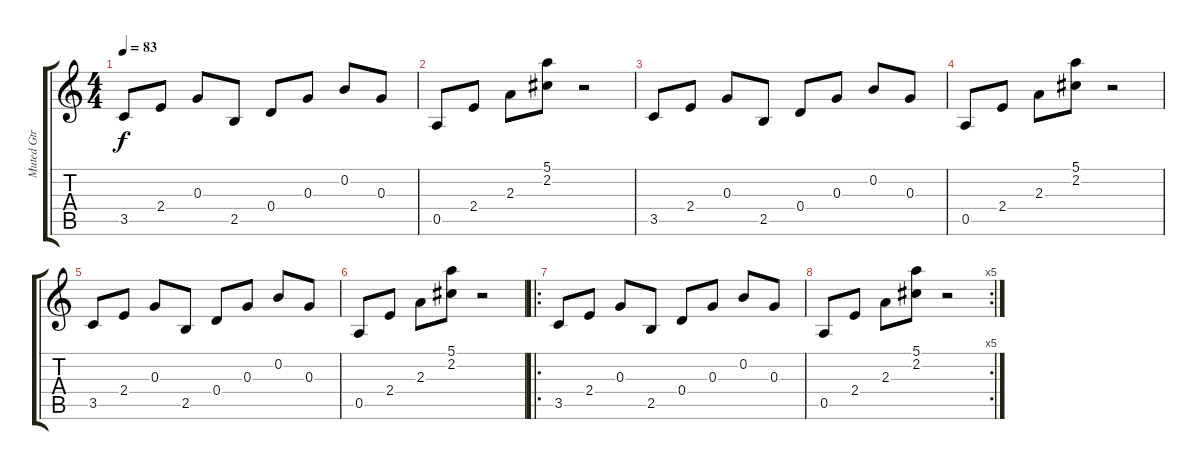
\track ("Muted Gtr" "Muted Gtr") {instrument electricguitarmuted}
\staff {score tabs}
\tuning (E4 B3 G3 D3 A2 E2) {hide}
\ts (4 4)
\tempo 83
\clef g2
\ks c
3.5.8{dy f} 2.4.8 0.3.8 2.5.8 0.4.8 0.3.8 0.2.8 0.3.8 |
0.5.8 2.4.8 2.3.8 (5.1 2.2).8 r.2 |
3.5.8 2.4.8 0.3.8 2.5.8 0.4.8 0.3.8 0.2.8 0.3.8 |
0.5.8 2.4.8 2.3.8 (5.1 2.2).8 r.2 |
3.5.8 2.4.8 0.3.8 2.5.8 0.4.8 0.3.8 0.2.8 0.3.8 |
0.5.8 2.4.8 2.3.8 (5.1 2.2).8 r.2 |
\ro
3.5.8 2.4.8 0.3.8 2.5.8 0.4.8 0.3.8 0.2.8 0.3.8 |
\rc 5
0.5.8 2.4.8 2.3.8 (5.1 2.2).8 r.2
